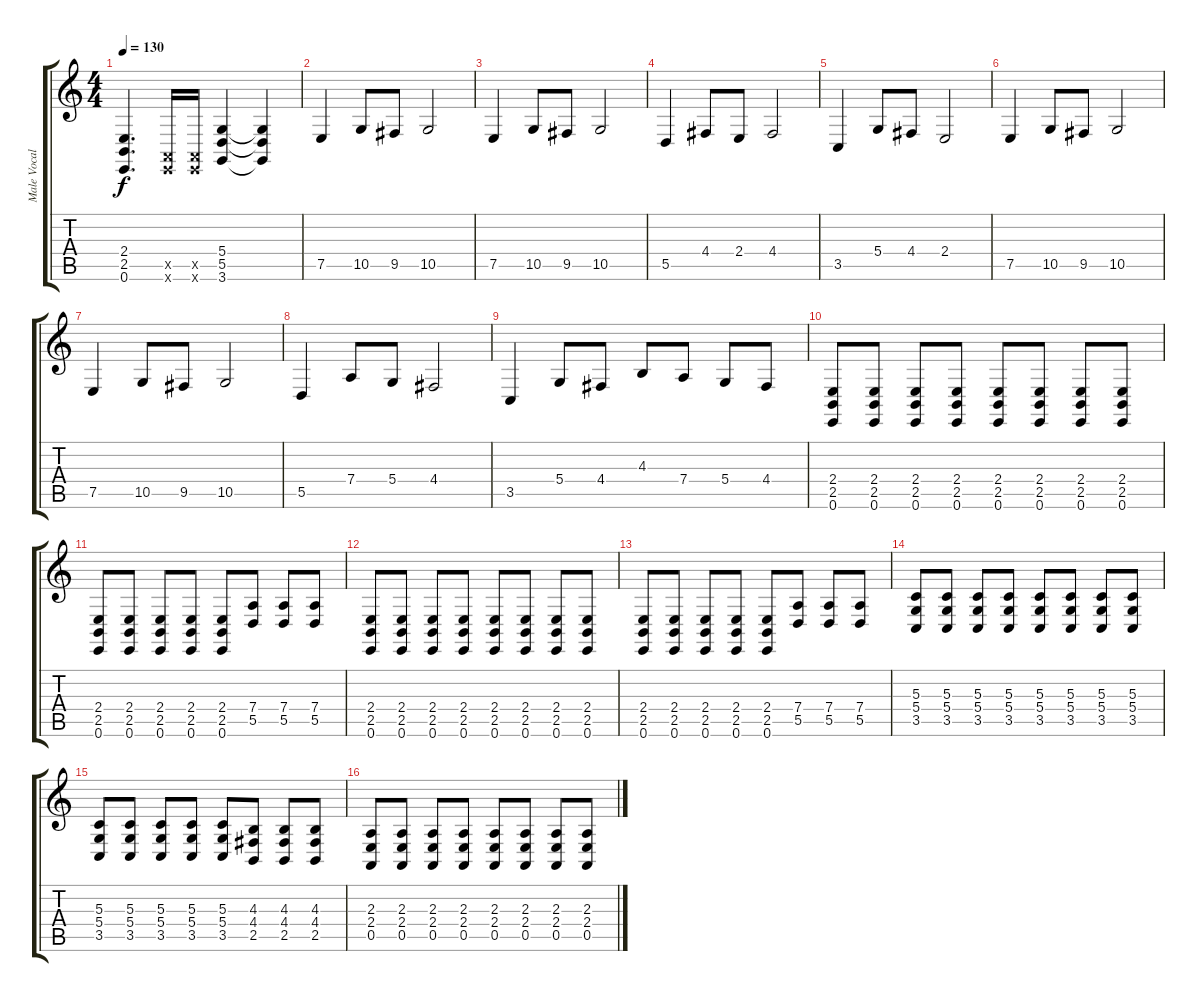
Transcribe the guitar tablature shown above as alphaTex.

\track ("Male Vocals" "Male Vocal") {instrument lead8bassandlead}
\staff {score tabs}
\tuning (E4 B3 G3 D3 A2 E2) {hide}
\ts (4 4)
\tempo 130
\clef g2
\ks c
(2.4 2.5 0.6).4{d dy f} (0.5{x} 0.6{x}).16 (0.5{x} 0.6{x}).16 (5.4 5.5 3.6).4 (5.4{t} 5.5{t} 3.6{t}).4 |
7.5.4 10.5.8 9.5.8 10.5.2 |
7.5.4 10.5.8 9.5.8 10.5.2 |
5.5.4 4.4.8 2.4.8 4.4.2 |
3.5.4 5.4.8 4.4.8 2.4.2 |
7.5.4 10.5.8 9.5.8 10.5.2 |
7.5.4 10.5.8 9.5.8 10.5.2 |
5.5.4 7.4.8 5.4.8 4.4.2 |
3.5.4 5.4.8 4.4.8 4.3.8 7.4.8 5.4.8 4.4.8 |
(2.4 2.5 0.6).8 (2.4 2.5 0.6).8 (2.4 2.5 0.6).8 (2.4 2.5 0.6).8 (2.4 2.5 0.6).8 (2.4 2.5 0.6).8 (2.4 2.5 0.6).8 (2.4 2.5 0.6).8 |
(2.4 2.5 0.6).8 (2.4 2.5 0.6).8 (2.4 2.5 0.6).8 (2.4 2.5 0.6).8 (2.4 2.5 0.6).8 (7.4 5.5).8 (7.4 5.5).8 (7.4 5.5).8 |
(2.4 2.5 0.6).8 (2.4 2.5 0.6).8 (2.4 2.5 0.6).8 (2.4 2.5 0.6).8 (2.4 2.5 0.6).8 (2.4 2.5 0.6).8 (2.4 2.5 0.6).8 (2.4 2.5 0.6).8 |
(2.4 2.5 0.6).8 (2.4 2.5 0.6).8 (2.4 2.5 0.6).8 (2.4 2.5 0.6).8 (2.4 2.5 0.6).8 (7.4 5.5).8 (7.4 5.5).8 (7.4 5.5).8 |
(5.3 5.4 3.5).8 (5.3 5.4 3.5).8 (5.3 5.4 3.5).8 (5.3 5.4 3.5).8 (5.3 5.4 3.5).8 (5.3 5.4 3.5).8 (5.3 5.4 3.5).8 (5.3 5.4 3.5).8 |
(5.3 5.4 3.5).8 (5.3 5.4 3.5).8 (5.3 5.4 3.5).8 (5.3 5.4 3.5).8 (5.3 5.4 3.5).8 (4.3 4.4 2.5).8 (4.3 4.4 2.5).8 (4.3 4.4 2.5).8 |
(2.3 2.4 0.5).8 (2.3 2.4 0.5).8 (2.3 2.4 0.5).8 (2.3 2.4 0.5).8 (2.3 2.4 0.5).8 (2.3 2.4 0.5).8 (2.3 2.4 0.5).8 (2.3 2.4 0.5).8
